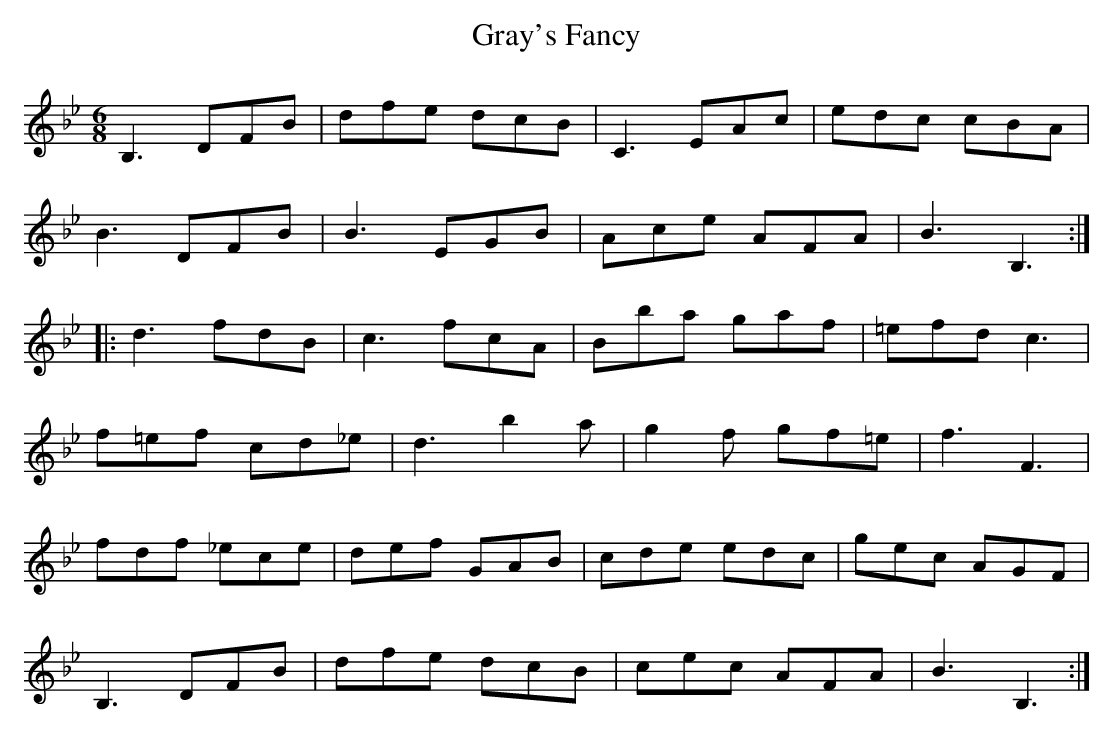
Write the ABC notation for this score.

X:1
T:Gray's Fancy
M:6/8
L:1/8
K:Bb
B,3 DFB|dfe dcB|C3 EAc|edc cBA|
B3 DFB|B3 EGB|Ace AFA|B3 B,3:|
|:d3 fdB|c3 fcA|Bba gaf|=efd c3|
f=ef cd_e|d3 b2a|g2f gf=e|f3 F3|
fdf _ece|def GAB|cde edc|gec AGF|
B,3 DFB|dfe dcB|cec AFA|B3 B,3:|]
